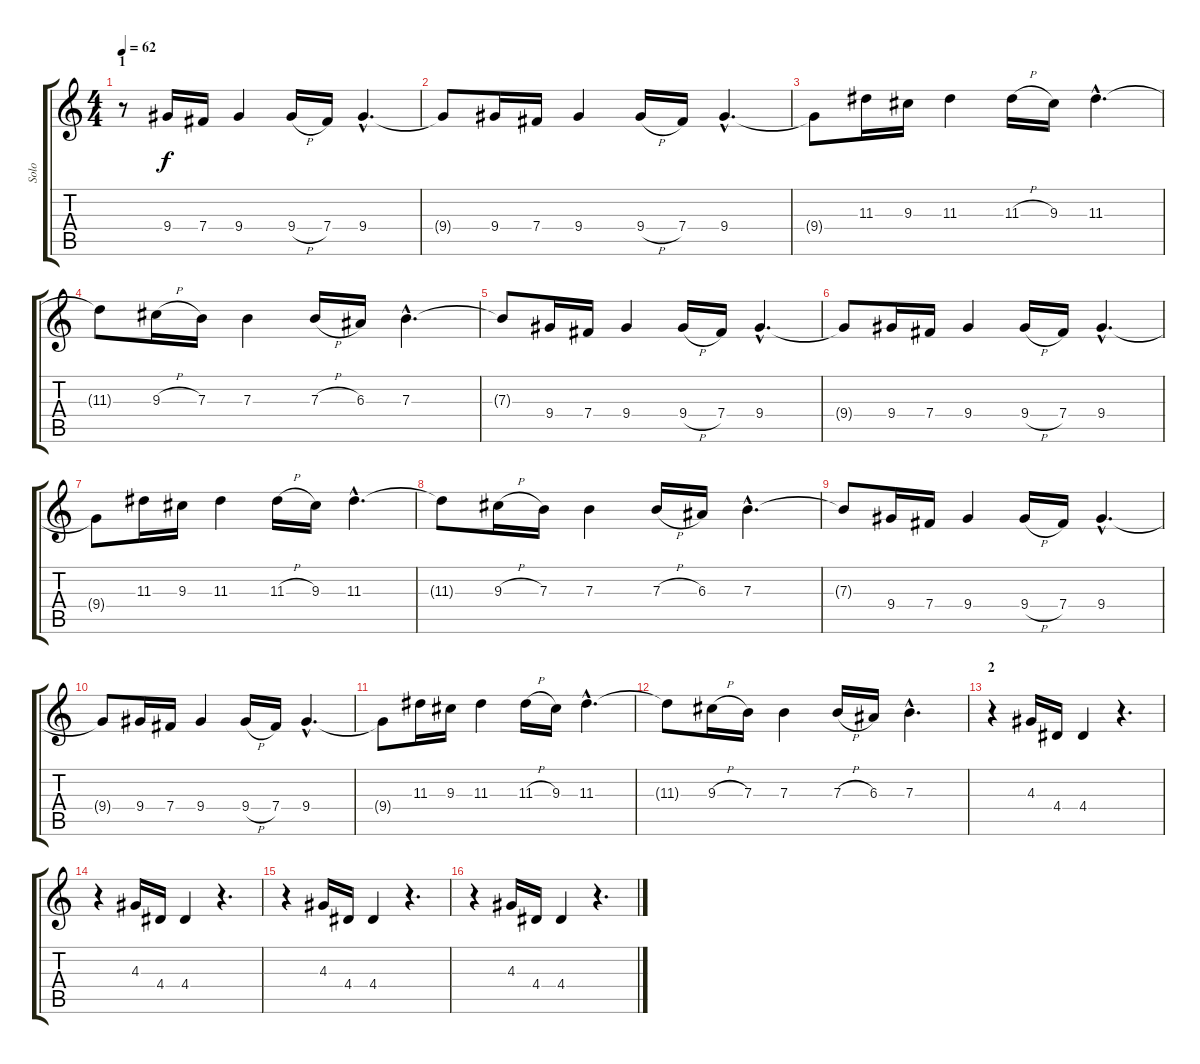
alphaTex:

\track ("Solo" "Solo") {instrument distortionguitar}
\staff {score tabs}
\tuning (Db4 Ab3 E3 B2 Gb2 Db2) {hide}
\ts (4 4)
\section ("" "1")
\tempo 62
\clef g2
\ks c
r.8{dy f instrument distortionguitar} 9.4.16 7.4.16 9.4.4 9.4{h}.16 7.4.16 9.4{hac}.4{d} |
9.4{t}.8 9.4.16 7.4.16 9.4.4 9.4{h}.16 7.4.16 9.4{hac}.4{d} |
9.4{t}.8 11.3.16 9.3.16 11.3.4 11.3{h}.16 9.3.16 11.3{hac}.4{d} |
11.3{t}.8 9.3{h}.16 7.3.16 7.3.4 7.3{h}.16 6.3.16 7.3{hac}.4{d} |
7.3{t}.8 9.4.16 7.4.16 9.4.4 9.4{h}.16 7.4.16 9.4{hac}.4{d} |
9.4{t}.8 9.4.16 7.4.16 9.4.4 9.4{h}.16 7.4.16 9.4{hac}.4{d} |
9.4{t}.8 11.3.16 9.3.16 11.3.4 11.3{h}.16 9.3.16 11.3{hac}.4{d} |
11.3{t}.8 9.3{h}.16 7.3.16 7.3.4 7.3{h}.16 6.3.16 7.3{hac}.4{d} |
7.3{t}.8 9.4.16 7.4.16 9.4.4 9.4{h}.16 7.4.16 9.4{hac}.4{d} |
9.4{t}.8 9.4.16 7.4.16 9.4.4 9.4{h}.16 7.4.16 9.4{hac}.4{d} |
9.4{t}.8 11.3.16 9.3.16 11.3.4 11.3{h}.16 9.3.16 11.3{hac}.4{d} |
11.3{t}.8 9.3{h}.16 7.3.16 7.3.4 7.3{h}.16 6.3.16 7.3{hac}.4{d} |
\section ("" "2")
r.4 4.3.16{volume 10 instrument electricguitarclean} 4.4.16 4.4.4 r.4{d} |
r.4 4.3.16 4.4.16 4.4.4 r.4{d} |
r.4 4.3.16 4.4.16 4.4.4 r.4{d} |
r.4 4.3.16 4.4.16 4.4.4 r.4{d}
